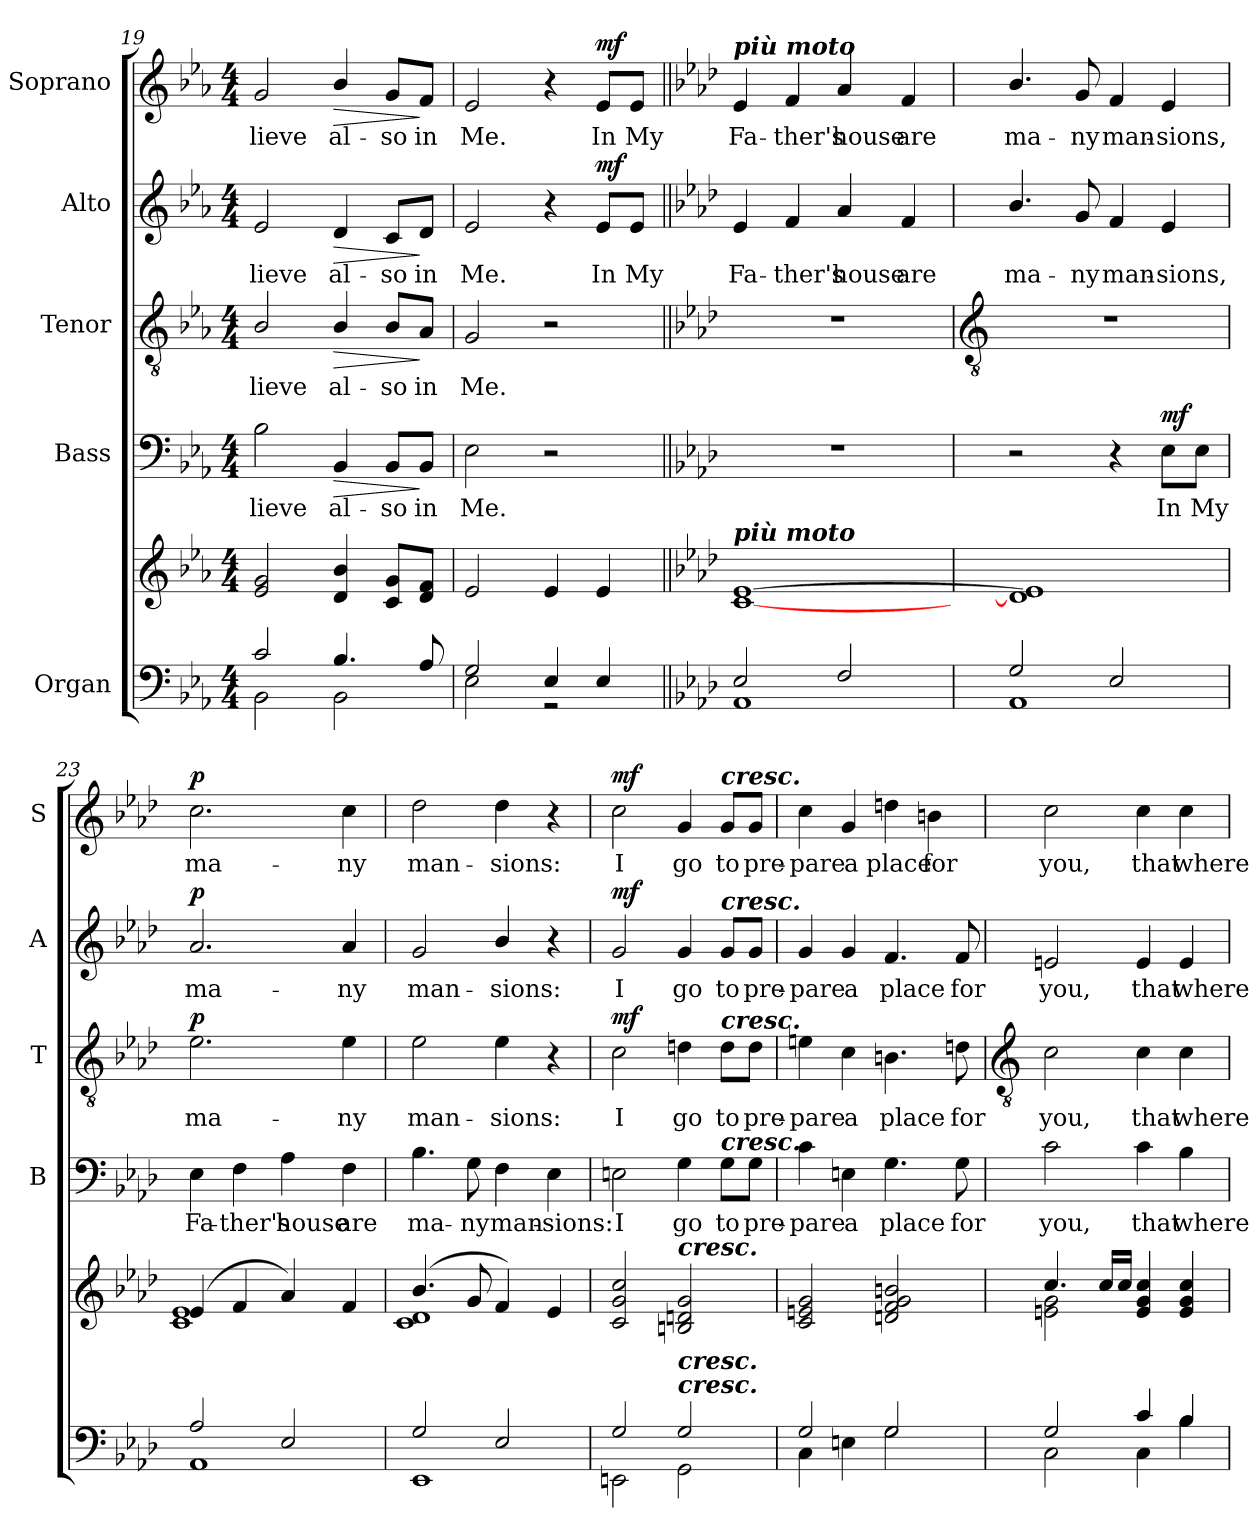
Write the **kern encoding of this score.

**kern	**kern	**dynam	**kern	**text	**dynam	**kern	**text	**dynam	**kern	**text	**dynam	**kern	**text	**dynam
*part5	*part5	*part5	*part4	*part4	*part4	*part3	*part3	*part3	*part2	*part2	*part2	*part1	*part1	*part1
*staff6	*staff5	*staff5/6	*staff4	*staff4	*staff4	*staff3	*staff3	*staff3	*staff2	*staff2	*staff2	*staff1	*staff1	*staff1
*I"Organ	*	*	*I"Bass	*	*	*I"Tenor	*	*	*I"Alto	*	*	*I"Soprano	*	*
*	*	*	*I'B	*	*	*I'T	*	*	*I'A	*	*	*I'S	*	*
*clefF4	*clefG2	*	*clefF4	*	*	*clefGv2	*	*	*clefG2	*	*	*clefG2	*	*
*k[b-e-a-]	*k[b-e-a-]	*	*k[b-e-a-]	*	*	*k[b-e-a-]	*	*	*k[b-e-a-]	*	*	*k[b-e-a-]	*	*
*E-:	*E-:	*	*E-:	*	*	*E-:	*	*	*E-:	*	*	*E-:	*	*
*M4/4	*M4/4	*	*M4/4	*	*	*M4/4	*	*	*M4/4	*	*	*M4/4	*	*
=19	=19	=19	=19	=19	=19	=19	=19	=19	=19	=19	=19	=19	=19	=19
*^	*^	*	*	*	*	*	*	*	*	*	*	*	*	*
!	!	!	!	!	!	!LO:LY:b	!	!	!LO:LY:b	!	!	!LO:LY:b	!	!	!LO:LY:b	!
2c/	2BB-\	2e-/ 2g/	1ryy	.	2B-\	-lieve	.	2B-/	-lieve	.	2e-	-lieve	.	2g	-lieve	.
!	!	!	!	!	!	!LO:LY:b	!LO:HP:b	!	!LO:LY:b	!LO:HP:b	!	!LO:LY:b	!LO:HP:b	!	!LO:LY:b	!LO:HP:b
4.B-/	2BB-\	4d/ 4b-/	.	.	4BB-/	al-	>	4B-/	al-	>	4d/	al-	>	4b-/	al-	>
!	!	!	!	!	!	!LO:LY:b	!	!	!LO:LY:b	!	!	!LO:LY:b	!	!	!LO:LY:b	!
.	.	8c/ 8g/L	.	.	8BB-/L	-so	.	8B-/L	-so	.	8c/L	-so	.	8g/L	-so	.
!	!	!	!	!	!	!LO:LY:b	!	!	!LO:LY:b	!	!	!LO:LY:b	!	!	!LO:LY:b	!
8A-/	.	8d/ 8f/J	.	.	8BB-/J	in	]	8A-/J	in	]	8d/J	in	]	8f/J	in	]
=20	=20	=20	=20	=20	=20	=20	=20	=20	=20	=20	=20	=20	=20	=20	=20	=20
!	!	!	!	!	!	!LO:LY:b	!	!	!LO:LY:b	!	!	!LO:LY:b	!	!	!LO:LY:b	!
2G/	2E-\	2e-/	1ryy	.	2E-	Me.	.	2G	Me.	.	2e-	Me.	.	2e-	Me.	.
4E-/	2r	4e-/	.	.	2r	.	.	2r	.	.	4r	.	.	4r	.	.
!	!	!	!	!	!	!	!	!	!	!	!	!LO:LY:b	!LO:DY:b	!	!LO:LY:b	!LO:DY:b
4E-/	.	4e-/	.	.	.	.	.	.	.	.	8e-/L	In	mf	8e-/L	In	mf
!	!	!	!	!	!	!	!	!	!	!	!	!LO:LY:b	!	!	!LO:LY:b	!
.	.	.	.	.	.	.	.	.	.	.	8e-/J	My	.	8e-/J	My	.
*	*	*v	*v	*	*	*	*	*	*	*	*	*	*	*	*	*
=21||	=21||	=21||	=21||	=21||	=21||	=21||	=21||	=21||	=21||	=21||	=21||	=21||	=21||	=21||	=21||
*k[b-e-a-d-]	*	*k[b-e-a-d-]	*	*k[b-e-a-d-]	*	*	*k[b-e-a-d-]	*	*	*k[b-e-a-d-]	*	*	*k[b-e-a-d-]	*	*
*A-:	*	*A-:	*	*A-:	*	*	*A-:	*	*	*A-:	*	*	*A-:	*	*
!	!	!	!	!	!	!	!	!	!	!	!	!	!LO:TX:a:Bi:t=più moto	!	!
!	!	!LO:TX:a:Bi:t=più moto	!	!	!	!	!	!	!	!	!	!	!	!	!
!	!	!	!	!	!	!	!	!	!	!	!LO:LY:b	!	!	!LO:LY:b	!
2E-/	1AA-\	[1c/ [1e-/	.	1r	.	.	1r	.	.	4e-	Fa-	.	4e-	Fa-	.
!	!	!	!	!	!	!	!	!	!	!	!LO:LY:b	!	!	!LO:LY:b	!
.	.	.	.	.	.	.	.	.	.	4f	-ther's	.	4f	-ther's	.
!	!	!	!	!	!	!	!	!	!	!	!LO:LY:b	!	!	!LO:LY:b	!
2F/	.	.	.	.	.	.	.	.	.	4a-	house	.	4a-	house	.
!	!	!	!	!	!	!	!	!	!	!	!LO:LY:b	!	!	!LO:LY:b	!
.	.	.	.	.	.	.	.	.	.	4f	are	.	4f	are	.
!!LO:LB:g=z
=22	=22	=22	=22	=22	=22	=22	=22	=22	=22	=22	=22	=22	=22	=22	=22
*	*	*	*	*	*	*	*clefGv2	*	*	*	*	*	*	*	*
*	*	*^	*	*	*	*	*	*	*	*	*	*	*	*	*
!	!	!	!	!	!	!	!	!	!	!	!	!LO:LY:b	!	!	!LO:LY:b	!
2G/	1AA-\	1d-/] 1e-/]	1ryy	.	2r	.	.	1r	.	.	4.b-/	ma-	.	4.b-/	ma-	.
!	!	!	!	!	!	!	!	!	!	!	!	!LO:LY:b	!	!	!LO:LY:b	!
.	.	.	.	.	.	.	.	.	.	.	8g	-ny	.	8g	-ny	.
!	!	!	!	!	!	!	!	!	!	!	!	!LO:LY:b	!	!	!LO:LY:b	!
2E-/	.	.	.	.	4r	.	.	.	.	.	4f	man-	.	4f	man-	.
!	!	!	!	!	!	!LO:LY:b	!LO:DY:b	!	!	!	!	!LO:LY:b	!	!	!LO:LY:b	!
.	.	.	.	.	8E-\L	In	mf	.	.	.	4e-	-sions,	.	4e-	-sions,	.
!	!	!	!	!	!	!LO:LY:b	!	!	!	!	!	!	!	!	!	!
.	.	.	.	.	8E-\J	My	.	.	.	.	.	.	.	.	.	.
=23	=23	=23	=23	=23	=23	=23	=23	=23	=23	=23	=23	=23	=23	=23	=23	=23
!	!	!	!	!	!	!LO:LY:b	!	!	!LO:LY:b	!LO:DY:b	!	!LO:LY:b	!LO:DY:b	!	!LO:LY:b	!LO:DY:b
2A-/	1AA-\	(>4e-/	1c\ 1e-\	.	4E-	Fa-	.	2.e-	ma-	p	2.a-	ma-	p	2.cc	ma-	p
!	!	!	!	!	!	!LO:LY:b	!	!	!	!	!	!	!	!	!	!
.	.	4f/	.	.	4F	-ther's	.	.	.	.	.	.	.	.	.	.
!	!	!	!	!	!	!LO:LY:b	!	!	!	!	!	!	!	!	!	!
2E-/	.	4a-/)	.	.	4A-	house	.	.	.	.	.	.	.	.	.	.
!	!	!	!	!	!	!LO:LY:b	!	!	!LO:LY:b	!	!	!LO:LY:b	!	!	!LO:LY:b	!
.	.	4f/	.	.	4F	are	.	4e-	-ny	.	4a-	-ny	.	4cc	-ny	.
=24	=24	=24	=24	=24	=24	=24	=24	=24	=24	=24	=24	=24	=24	=24	=24	=24
!	!	!	!	!	!	!LO:LY:b	!	!	!LO:LY:b	!	!	!LO:LY:b	!	!	!LO:LY:b	!
2G/	1EE-\	(>4.b-/	1c\ 1d-\	.	4.B-	ma-	.	2e-	man-	.	2g	man-	.	2dd-	man-	.
!	!	!	!	!	!	!LO:LY:b	!	!	!	!	!	!	!	!	!	!
.	.	8g/	.	.	8G	-ny	.	.	.	.	.	.	.	.	.	.
!	!	!	!	!	!	!LO:LY:b	!	!	!LO:LY:b	!	!	!LO:LY:b	!	!	!LO:LY:b	!
2E-/	.	4f/)	.	.	4F	man-	.	4e-	-sions:	.	4b-/	-sions:	.	4dd-	-sions:	.
!	!	!	!	!	!	!LO:LY:b	!	!	!	!	!	!	!	!	!	!
.	.	4e-/	.	.	4E-	-sions:	.	4r	.	.	4r	.	.	4r	.	.
=25	=25	=25	=25	=25	=25	=25	=25	=25	=25	=25	=25	=25	=25	=25	=25	=25
!	!	!	!	!LO:DY:b=2	!	!LO:LY:b	!	!	!LO:LY:b	!	!	!LO:LY:b	!	!	!LO:LY:b	!
!	!	!	!	!LO:DY:n=1:b=2	!	!	!	!	!	!	!	!	!	!	!	!
!	!	!	!	!LO:DY:n=2:b	!	!	!	!	!	!LO:DY:b	!	!	!LO:DY:b	!	!	!LO:DY:b
2G/	2EEn\	2c/ 2g/ 2cc/	1ryy	mf mf mf	2En	I	.	2c	I	mf	2g	I	mf	2cc	I	mf
!	!	!LO:TX:a:Bi:t=cresc.	!	!	!	!	!	!	!	!	!	!	!	!	!	!
!LO:TX:a:Bi:t=cresc.	!	!	!	!	!	!	!	!	!	!	!	!	!	!	!	!
!LO:TX:a:Bi:t=cresc.	!	!	!	!	!	!	!	!	!	!	!	!	!	!	!	!
!	!	!	!	!	!	!LO:LY:b	!	!	!LO:LY:b	!	!	!LO:LY:b	!	!	!LO:LY:b	!
2G/	2GG\	2Bn/ 2dn/ 2g/	.	.	4G	go	.	4dn	go	.	4g	go	.	4g	go	.
!	!	!	!	!	!	!	!	!	!	!	!	!	!	!LO:TX:a:Bi:t=cresc.	!	!
!	!	!	!	!	!	!	!	!	!	!	!LO:TX:a:Bi:t=cresc.	!	!	!	!	!
!	!	!	!	!	!	!	!	!LO:TX:a:Bi:t=cresc.	!	!	!	!	!	!	!	!
!	!	!	!	!	!LO:TX:a:Bi:t=cresc.	!	!	!	!	!	!	!	!	!	!	!
!	!	!	!	!	!	!LO:LY:b	!	!	!LO:LY:b	!	!	!LO:LY:b	!	!	!LO:LY:b	!
.	.	.	.	.	8G\L	to	.	8d\L	to	.	8g/L	to	.	8g/L	to	.
!	!	!	!	!	!	!LO:LY:b	!	!	!LO:LY:b	!	!	!LO:LY:b	!	!	!LO:LY:b	!
.	.	.	.	.	8G\J	pre-	.	8d\J	pre-	.	8g/J	pre-	.	8g/J	pre-	.
=26	=26	=26	=26	=26	=26	=26	=26	=26	=26	=26	=26	=26	=26	=26	=26	=26
!	!	!	!	!	!	!LO:LY:b	!	!	!LO:LY:b	!	!	!LO:LY:b	!	!	!LO:LY:b	!
2G/	4C\	2c/ 2en/ 2g/	1ryy	.	4c	-pare	.	4en	-pare	.	4g	-pare	.	4cc	-pare	.
!	!	!	!	!	!	!LO:LY:b	!	!	!LO:LY:b	!	!	!LO:LY:b	!	!	!LO:LY:b	!
.	4En\	.	.	.	4En	a	.	4c	a	.	4g	a	.	4g	a	.
!	!	!	!	!	!	!LO:LY:b	!	!	!LO:LY:b	!	!	!LO:LY:b	!	!	!LO:LY:b	!
2G/	2G\	2dn/ 2f/ 2g/ 2bn/	.	.	4.G	place	.	4.Bn	place	.	4.f	place	.	4ddn	place	.
!	!	!	!	!	!	!	!	!	!	!	!	!	!	!	!LO:LY:b	!
.	.	.	.	.	.	.	.	.	.	.	.	.	.	4bn	for	.
!	!	!	!	!	!	!LO:LY:b	!	!	!LO:LY:b	!	!	!LO:LY:b	!	!	!	!
.	.	.	.	.	8G	for	.	8dn	for	.	8f	for	.	.	.	.
!!LO:LB:g=z
=27	=27	=27	=27	=27	=27	=27	=27	=27	=27	=27	=27	=27	=27	=27	=27	=27
*	*	*	*	*	*	*	*	*clefGv2	*	*	*	*	*	*	*	*
!	!	!	!	!	!	!LO:LY:b	!	!	!LO:LY:b	!	!	!LO:LY:b	!	!	!LO:LY:b	!
2G/	2C\	4.cc/	2en\ 2g\	.	2c	you,	.	2c	you,	.	2en	you,	.	2cc	you,	.
.	.	16cc/LL	.	.	.	.	.	.	.	.	.	.	.	.	.	.
.	.	16cc/JJ	.	.	.	.	.	.	.	.	.	.	.	.	.	.
!	!	!	!	!	!	!LO:LY:b	!	!	!LO:LY:b	!	!	!LO:LY:b	!	!	!LO:LY:b	!
4c/	4C\	4e/ 4g/ 4cc/	2ryy	.	4c	that	.	4c	that	.	4e	that	.	4cc	that	.
!	!	!	!	!	!	!LO:LY:b	!	!	!LO:LY:b	!	!	!LO:LY:b	!	!	!LO:LY:b	!
4B-/	4B-\	4e/ 4g/ 4cc/	.	.	4B-	where	.	4c	where	.	4e	where	.	4cc	where	.
*v	*v	*	*	*	*	*	*	*	*	*	*	*	*	*	*	*
*	*v	*v	*	*	*	*	*	*	*	*	*	*	*	*	*
=	=	=	=	=	=	=	=	=	=	=	=	=	=	=
*-	*-	*-	*-	*-	*-	*-	*-	*-	*-	*-	*-	*-	*-	*-
